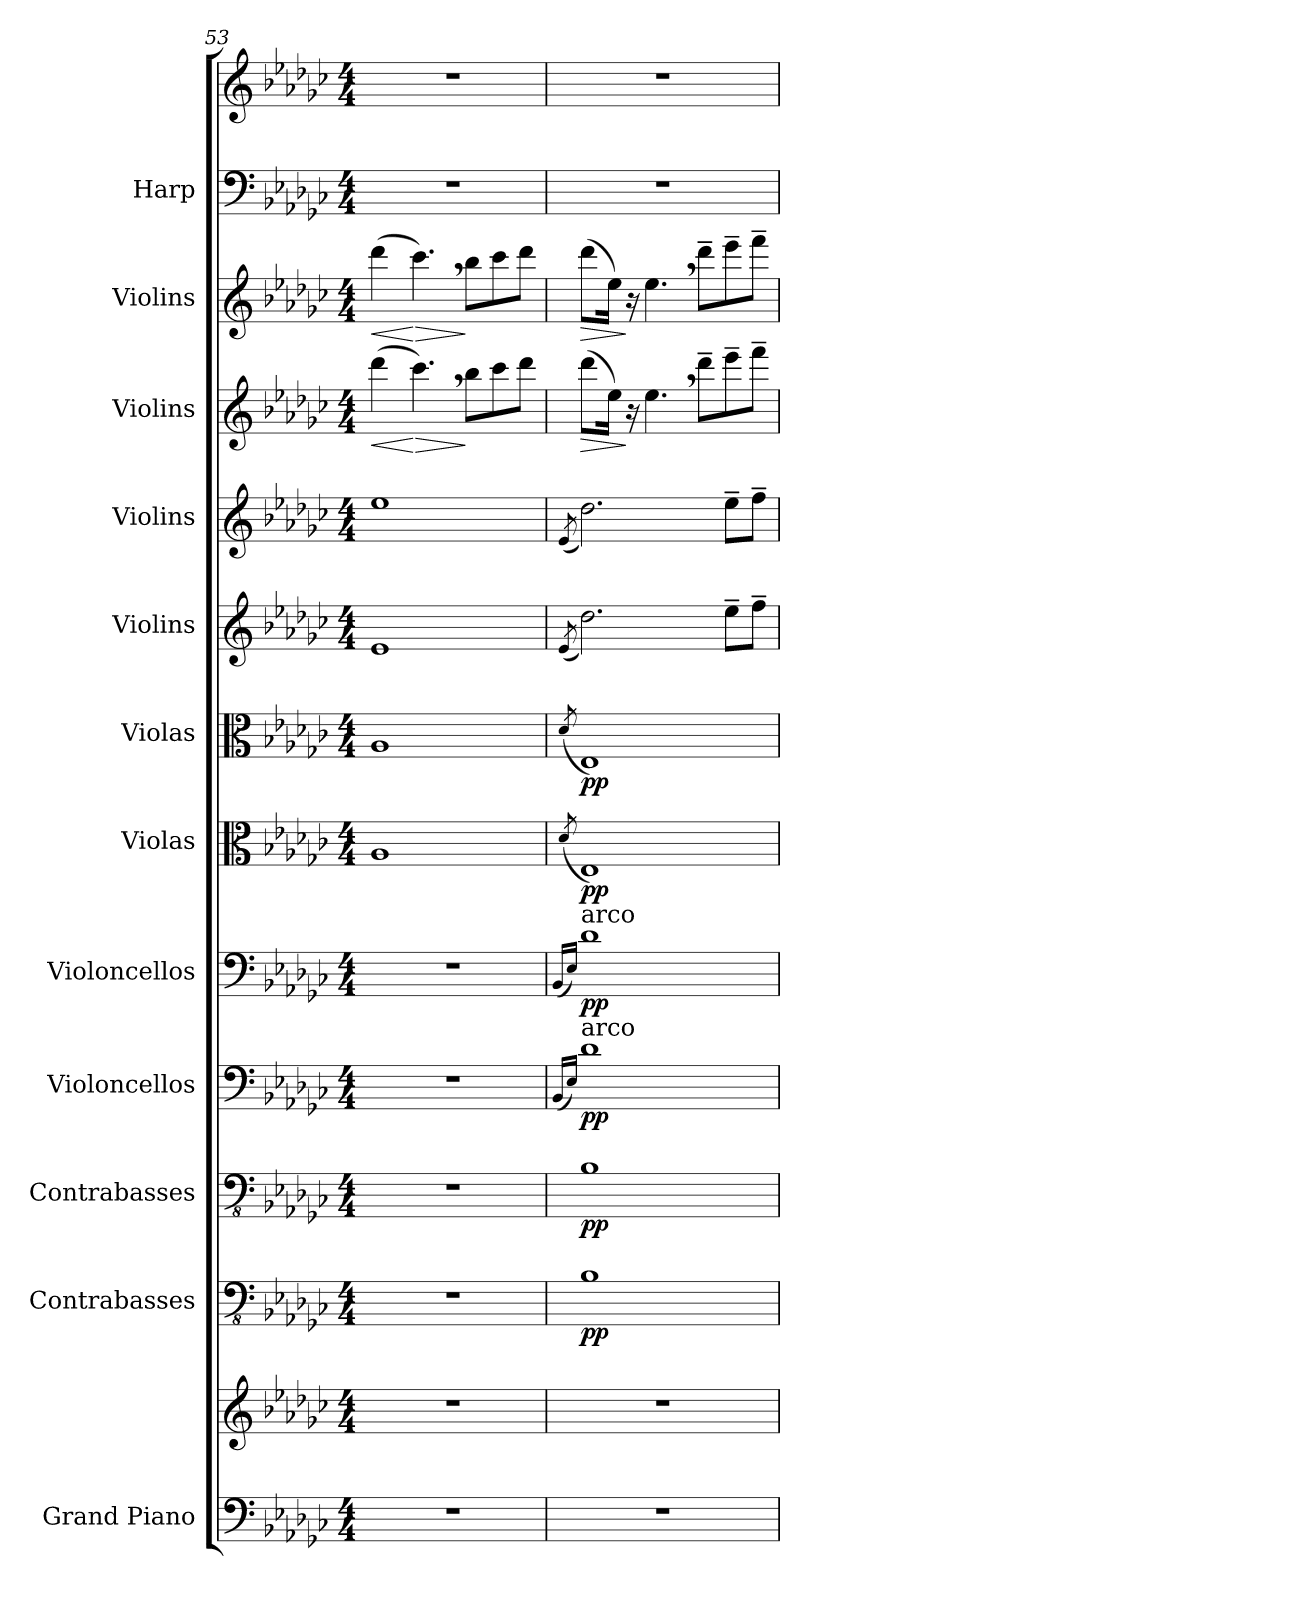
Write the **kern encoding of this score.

**kern	**kern	**kern	**dynam	**kern	**dynam	**kern	**dynam	**kern	**dynam	**kern	**dynam	**kern	**dynam	**kern	**kern	**kern	**dynam	**kern	**dynam	**kern	**kern
*part12	*part12	*part11	*part11	*part10	*part10	*part9	*part9	*part8	*part8	*part7	*part7	*part6	*part6	*part5	*part4	*part3	*part3	*part2	*part2	*part1	*part1
*staff14	*staff13	*staff12	*staff12	*staff11	*staff11	*staff10	*staff10	*staff9	*staff9	*staff8	*staff8	*staff7	*staff7	*staff6	*staff5	*staff4	*staff4	*staff3	*staff3	*staff2	*staff1
*I"Grand Piano	*	*I"Contrabasses	*	*I"Contrabasses	*	*I"Violoncellos	*	*I"Violoncellos	*	*I"Violas	*	*I"Violas	*	*I"Violins	*I"Violins	*I"Violins	*	*I"Violins	*	*I"Harp	*
*I'Pno.	*	*I'Cbs.	*	*I'Cbs.	*	*I'Vcs.	*	*I'Vcs.	*	*I'Vlas.	*	*I'Vlas.	*	*I'Vlns.	*I'Vlns.	*I'Vlns.	*	*I'Vlns.	*	*I'Hrp.	*
*clefF4	*clefG2	*clefFv4	*	*clefFv4	*	*clefF4	*	*clefF4	*	*clefC3	*	*clefC3	*	*clefG2	*clefG2	*clefG2	*	*clefG2	*	*clefF4	*clefG2
*k[b-e-a-d-g-c-]	*k[b-e-a-d-g-c-]	*k[b-e-a-d-g-c-]	*	*k[b-e-a-d-g-c-]	*	*k[b-e-a-d-g-c-]	*	*k[b-e-a-d-g-c-]	*	*k[b-e-a-d-g-c-]	*	*k[b-e-a-d-g-c-]	*	*k[b-e-a-d-g-c-]	*k[b-e-a-d-g-c-]	*k[b-e-a-d-g-c-]	*	*k[b-e-a-d-g-c-]	*	*k[b-e-a-d-g-c-]	*k[b-e-a-d-g-c-]
*M4/4	*M4/4	*M4/4	*	*M4/4	*	*M4/4	*	*M4/4	*	*M4/4	*	*M4/4	*	*M4/4	*M4/4	*M4/4	*	*M4/4	*	*M4/4	*M4/4
=53	=53	=53	=53	=53	=53	=53	=53	=53	=53	=53	=53	=53	=53	=53	=53	=53	=53	=53	=53	=53	=53
!	!	!	!	!	!	!	!	!	!	!	!	!	!	!	!	!	!LO:HP:b	!	!LO:HP:b	!	!
1r	1r	1r	.	1r	.	1r	.	1r	.	1A-	.	1A-	.	1e-	1ee-	(4ddd-\	<	(4ddd-\	<	1r	1r
!	!	!	!	!	!	!	!	!	!	!	!	!	!	!	!	!	!LO:HP:n=1:b	!	!LO:HP:n=1:b	!	!
.	.	.	.	.	.	.	.	.	.	.	.	.	.	.	.	4.ccc-,\)	[ >	4.ccc-,\)	[ >	.	.
.	.	.	.	.	.	.	.	.	.	.	.	.	.	.	.	8bb-\L	]	8bb-\L	]	.	.
.	.	.	.	.	.	.	.	.	.	.	.	.	.	.	.	8ccc-\	.	8ccc-\	.	.	.
.	.	.	.	.	.	.	.	.	.	.	.	.	.	.	.	8ddd-\J	.	8ddd-\J	.	.	.
=54	=54	=54	=54	=54	=54	=54	=54	=54	=54	=54	=54	=54	=54	=54	=54	=54	=54	=54	=54	=54	=54
.	.	.	.	.	.	(16qBB-/LL	.	(16qBB-/LL	.	.	.	.	.	.	.	.	.	.	.	.	.
.	.	.	.	.	.	16qE-/JJ)	.	16qE-/JJ)	.	(8qd-/	.	(8qd-/	.	(>8qe-/	(>8qe-/	.	.	.	.	.	.
!	!	!	!	!	!	!	!	!LO:TX:a:t=arco	!	!	!	!	!	!	!	!	!	!	!	!	!
!	!	!	!	!	!	!LO:TX:a:t=arco	!	!	!	!	!	!	!	!	!	!	!	!	!	!	!
!	!	!	!LO:DY:b	!	!LO:DY:b	!	!LO:DY:b	!	!LO:DY:b	!	!LO:DY:b	!	!LO:DY:b	!	!	!	!LO:HP:b	!	!LO:HP:b	!	!
1r	1r	1BB-	pp	1BB-	pp	1d-	pp	1d-	pp	1E-)	pp	1E-)	pp	2.dd-\)	2.dd-\)	(8ddd-\L	>	(8ddd-\L	>	1r	1r
.	.	.	.	.	.	.	.	.	.	.	.	.	.	.	.	16ee-\Jk)	.	16ee-\Jk)	.	.	.
.	.	.	.	.	.	.	.	.	.	.	.	.	.	.	.	16r	]	16r	]	.	.
.	.	.	.	.	.	.	.	.	.	.	.	.	.	.	.	4.ee-,\	.	4.ee-,\	.	.	.
.	.	.	.	.	.	.	.	.	.	.	.	.	.	.	.	8ddd-~\L	.	8ddd-~\L	.	.	.
.	.	.	.	.	.	.	.	.	.	.	.	.	.	8ee-~\L	8ee-~\L	8eee-~\	.	8eee-~\	.	.	.
.	.	.	.	.	.	.	.	.	.	.	.	.	.	8ff~\J	8ff~\J	8fff~\J	.	8fff~\J	.	.	.
=	=	=	=	=	=	=	=	=	=	=	=	=	=	=	=	=	=	=	=	=	=
*-	*-	*-	*-	*-	*-	*-	*-	*-	*-	*-	*-	*-	*-	*-	*-	*-	*-	*-	*-	*-	*-
